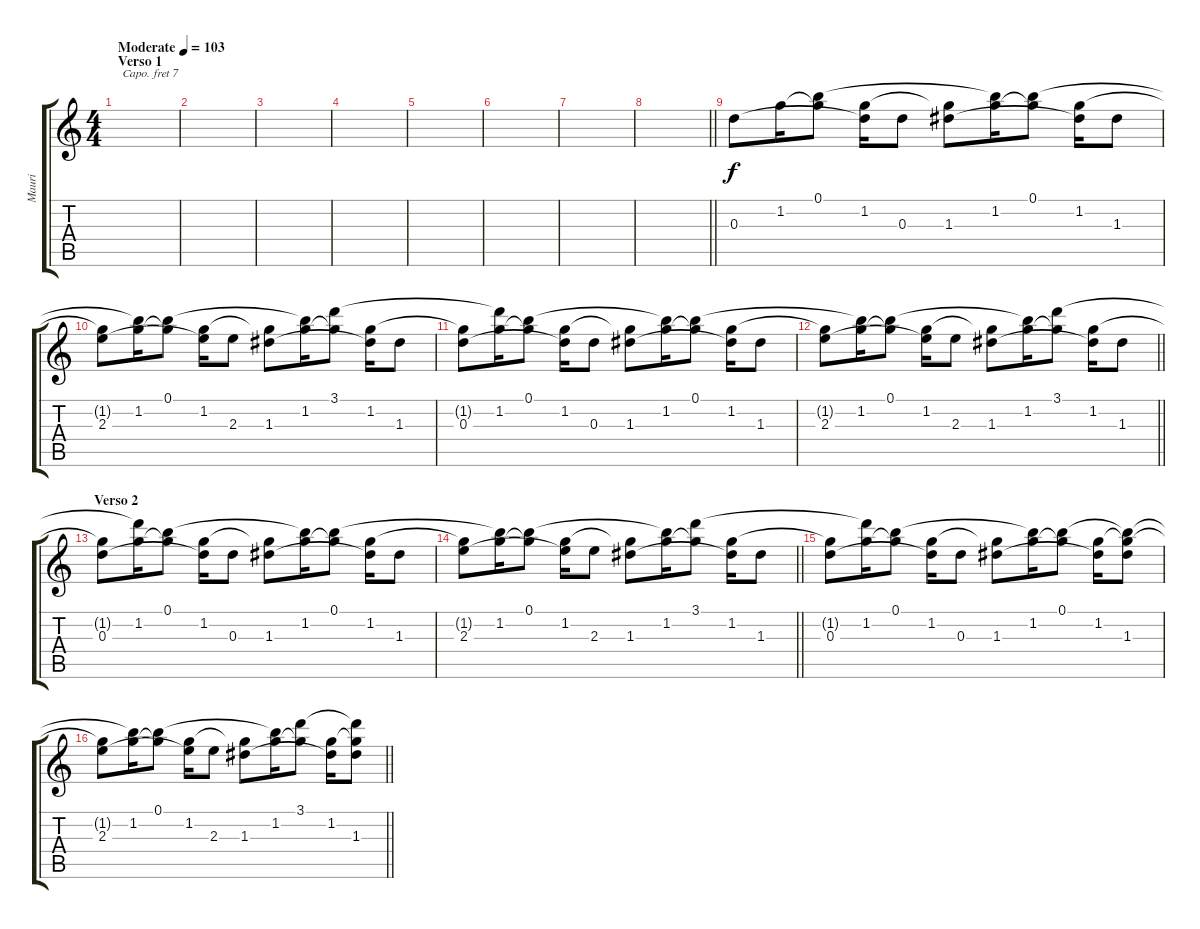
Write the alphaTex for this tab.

\track ("Mauri" "Mauri") {solo instrument electricguitarclean}
\staff {score tabs}
\capo 7
\tuning (E4 B3 G3 D3 A2 E2) {hide}
\ts (4 4)
\section ("" "Verso 1")
\tempo (103 "Moderate")
\clef g2
\ks c
|
|
|
|
|
|
|
\barLineRight lightlight
|
\section ("" "")
0.3.8 1.2.16 (0.1 1.2{t}).8 (1.2 0.3{t}).16 0.3.8 (1.2{t} 1.3).8 (0.1{t} 1.2).16 (0.1 1.2{t}).8 (1.2 1.3{t}).16 1.3.8 |
(1.2{t} 2.3).8 (0.1{t} 1.2).16 (0.1 1.2{t}).8 (1.2 2.3{t}).16 2.3.8 (1.2{t} 1.3).8 (0.1{t} 1.2).16 (3.1 1.2{t}).8 (1.2 1.3{t}).16 1.3.8 |
(1.2{t} 0.3).8 (3.1{t} 1.2).16 (0.1 1.2{t}).8 (1.2 0.3{t}).16 0.3.8 (1.2{t} 1.3).8 (0.1{t} 1.2).16 (0.1 1.2{t}).8 (1.2 1.3{t}).16 1.3.8 |
\barLineRight lightlight
(1.2{t} 2.3).8 (0.1{t} 1.2).16 (0.1 1.2{t}).8 (1.2 2.3{t}).16 2.3.8 (1.2{t} 1.3).8 (0.1{t} 1.2).16 (3.1 1.2{t}).8 (1.2 1.3{t}).16 1.3.8 |
\section ("" "Verso 2")
(1.2{t} 0.3).8 (3.1{t} 1.2).16 (0.1 1.2{t}).8 (1.2 0.3{t}).16 0.3.8 (1.2{t} 1.3).8 (0.1{t} 1.2).16 (0.1 1.2{t}).8 (1.2 1.3{t}).16 1.3.8 |
\barLineRight lightlight
(1.2{t} 2.3).8 (0.1{t} 1.2).16 (0.1 1.2{t}).8 (1.2 2.3{t}).16 2.3.8 (1.2{t} 1.3).8 (0.1{t} 1.2).16 (3.1 1.2{t}).8 (1.2 1.3{t}).16 1.3.8 |
(1.2{t} 0.3).8 (3.1{t} 1.2).16 (0.1 1.2{t}).8 (1.2 0.3{t}).16 0.3.8 (1.2{t} 1.3).8 (0.1{t} 1.2).16 (0.1 1.2{t}).8 (1.2 1.3{t}).16 (0.1{t} 1.2{t} 1.3).8 |
\barLineRight lightlight
(1.2{t} 2.3).8 (0.1{t} 1.2).16 (0.1 1.2{t}).8 (1.2 2.3{t}).16 2.3.8 (1.2{t} 1.3).8 (0.1{t} 1.2).16 (3.1 1.2{t}).8 (1.2 1.3{t}).16 (3.1{t} 1.2{t} 1.3).8
